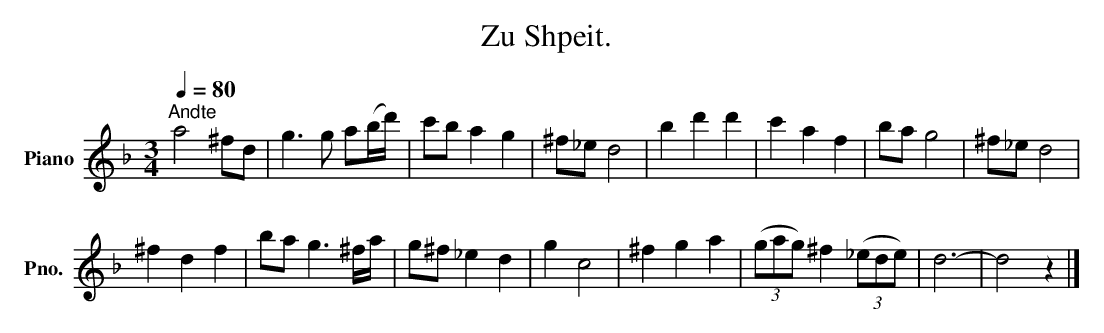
X:1
T:Zu Shpeit.
L:1/8
Q:1/4=80
M:3/4
K:Gdor
V:1 treble nm="Piano" snm="Pno."
V:1
"^Andte" a4 ^fd | g3 g a(b/d'/) | c'b a2 g2 | ^f_e d4 | b2 d'2 d'2 | c'2 a2 f2 | ba g4 | %7
 ^f!courtesy!_e d4 |$ ^f2 d2 f2 | ba g3 ^f/a/ | g^f _e2 d2 | g2 c4 | ^f2 g2 a2 | %13
 (3(gag) ^f2 (3(_ede) | d6- | d4 z2 |] %16
